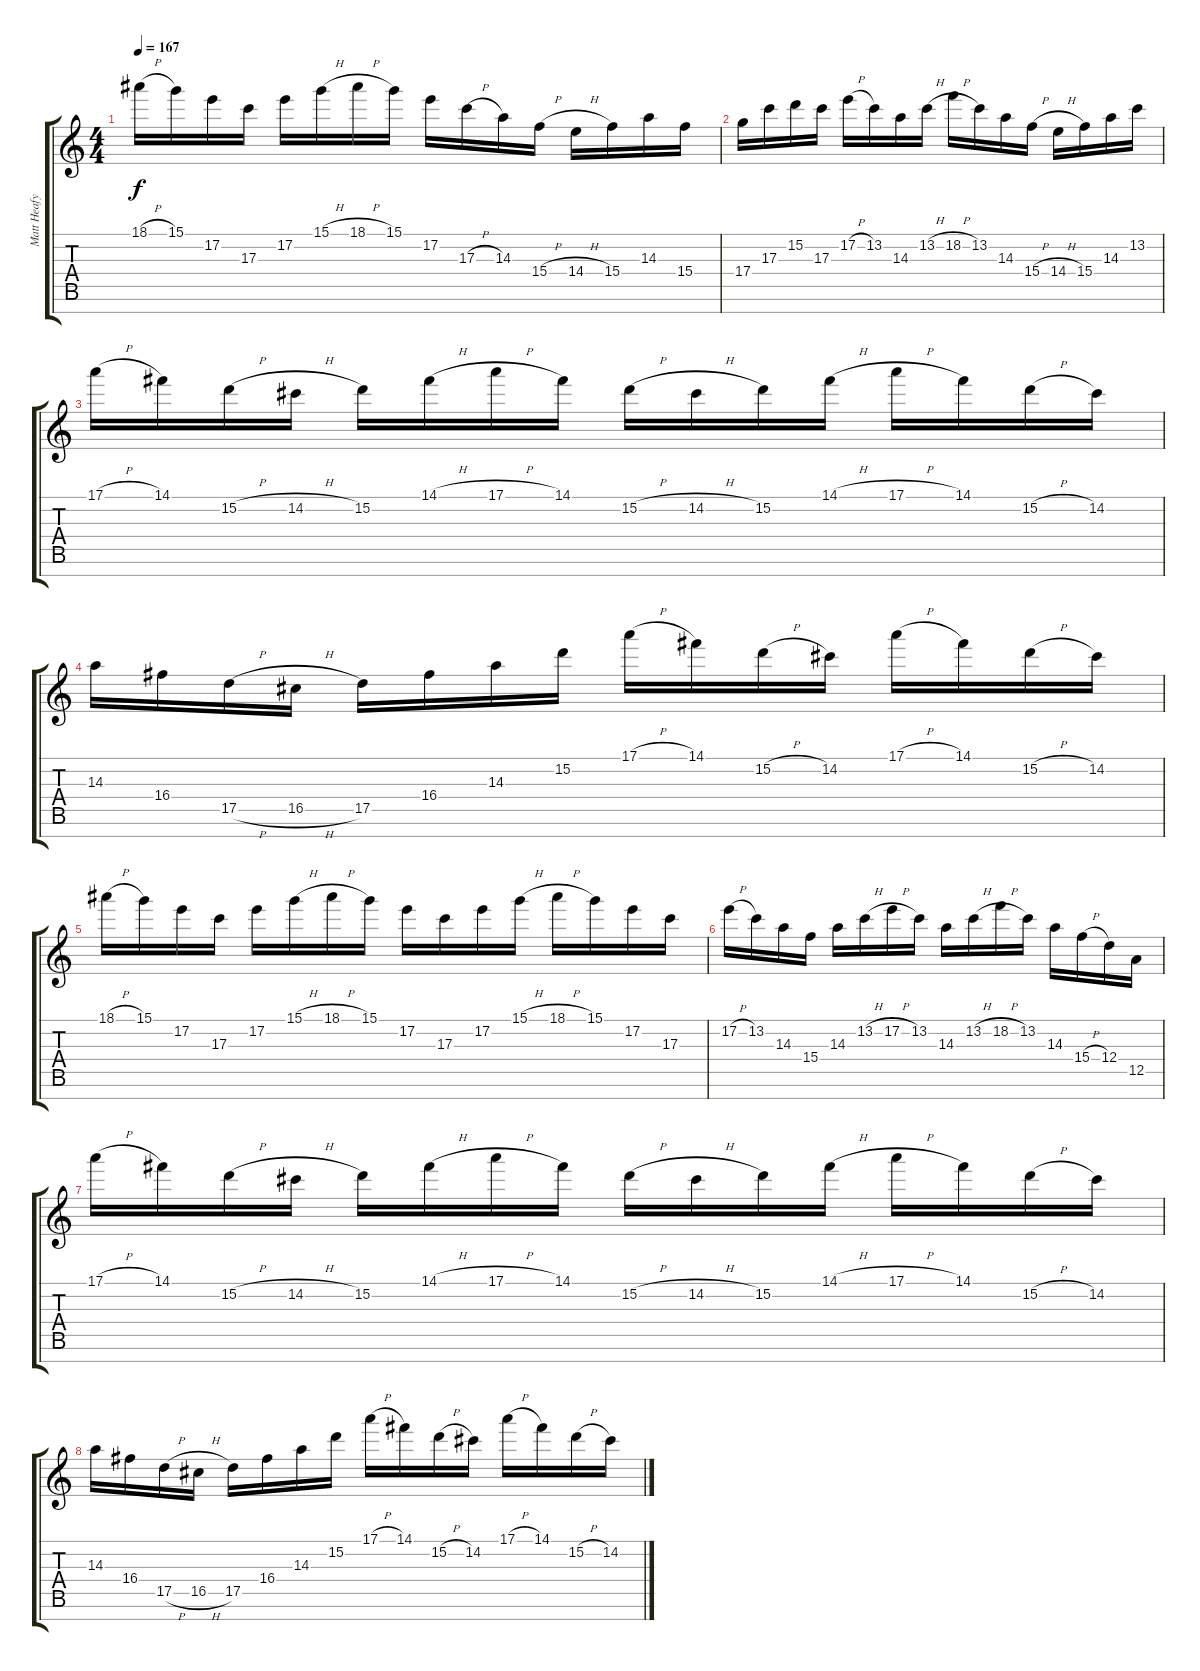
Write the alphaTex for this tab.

\track ("Matt Heafy" "Matt Heafy") {instrument distortionguitar}
\staff {score tabs}
\tuning (E4 B3 G3 D3 A2 E2 B1) {hide}
\ts (4 4)
\tempo 167
\clef g2
\ks c
18.1{h}.16{dy f} 15.1.16 17.2.16 17.3.16 17.2.16 15.1{h}.16 18.1{h}.16 15.1.16 17.2.16 17.3{h}.16 14.3.16 15.4{h}.16 14.4{h}.16 15.4.16 14.3.16 15.4.16 |
17.4.16 17.3.16 15.2.16 17.3.16 17.2{h}.16 13.2.16 14.3.16 13.2{h}.16 18.2{h}.16 13.2.16 14.3.16 15.4{h}.16 14.4{h}.16 15.4.16 14.3.16 13.2.16 |
17.1{h}.16 14.1.16 15.2{h}.16 14.2{h}.16 15.2.16 14.1{h}.16 17.1{h}.16 14.1.16 15.2{h}.16 14.2{h}.16 15.2.16 14.1{h}.16 17.1{h}.16 14.1.16 15.2{h}.16 14.2.16 |
14.3.16 16.4.16 17.5{h}.16 16.5{h}.16 17.5.16 16.4.16 14.3.16 15.2.16 17.1{h}.16 14.1.16 15.2{h}.16 14.2.16 17.1{h}.16 14.1.16 15.2{h}.16 14.2.16 |
18.1{h}.16 15.1.16 17.2.16 17.3.16 17.2.16 15.1{h}.16 18.1{h}.16 15.1.16 17.2.16 17.3.16 17.2.16 15.1{h}.16 18.1{h}.16 15.1.16 17.2.16 17.3.16 |
17.2{h}.16 13.2.16 14.3.16 15.4.16 14.3.16 13.2{h}.16 17.2{h}.16 13.2.16 14.3.16 13.2{h}.16 18.2{h}.16 13.2.16 14.3.16 15.4{h}.16 12.4.16 12.5.16 |
17.1{h}.16 14.1.16 15.2{h}.16 14.2{h}.16 15.2.16 14.1{h}.16 17.1{h}.16 14.1.16 15.2{h}.16 14.2{h}.16 15.2.16 14.1{h}.16 17.1{h}.16 14.1.16 15.2{h}.16 14.2.16 |
14.3.16 16.4.16 17.5{h}.16 16.5{h}.16 17.5.16 16.4.16 14.3.16 15.2.16 17.1{h}.16 14.1.16 15.2{h}.16 14.2.16 17.1{h}.16 14.1.16 15.2{h}.16 14.2.16
